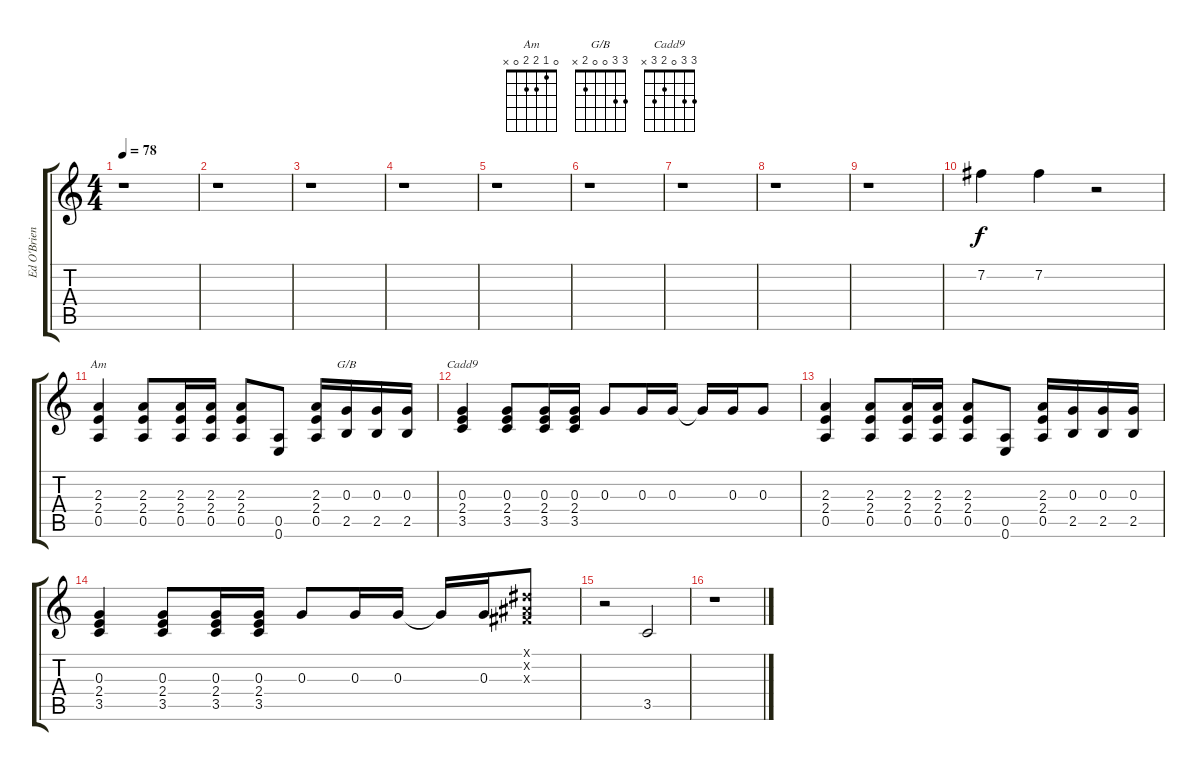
\track ("Ed O'Brien" "Ed O'Brien") {instrument distortionguitar}
\staff {score tabs}
\tuning (E4 B3 G3 D3 A2 E2) {hide}
\chord ("Am" 0 1 2 2 0 x)
\chord ("G/B" 3 3 0 0 2 x)
\chord ("Cadd9" 3 3 0 2 3 x)
\ts (4 4)
\tempo 78
\clef g2
\ks c
r.1{dy f} |
r.1 |
r.1 |
r.1 |
r.1 |
r.1 |
r.1 |
r.1 |
r.1 |
7.2.4 7.2.4 r.2 |
(2.3 2.4 0.5).4{ch "Am"} (2.3 2.4 0.5).8 (2.3 2.4 0.5).16 (2.3 2.4 0.5).16 (2.3 2.4 0.5).8 (0.5 0.6).8 (2.3 2.4 0.5).16 (0.3 2.5).16{ch "G/B"} (0.3 2.5).16 (0.3 2.5).16 |
(0.3 2.4 3.5).4{ch "Cadd9"} (0.3 2.4 3.5).8 (0.3 2.4 3.5).16 (0.3 2.4 3.5).16 0.3.8 0.3.16 0.3.16 0.3{t}.16 0.3.16 0.3.8 |
(2.3 2.4 0.5).4 (2.3 2.4 0.5).8 (2.3 2.4 0.5).16 (2.3 2.4 0.5).16 (2.3 2.4 0.5).8 (0.5 0.6).8 (2.3 2.4 0.5).16 (0.3 2.5).16 (0.3 2.5).16 (0.3 2.5).16 |
(0.3 2.4 3.5).4 (0.3 2.4 3.5).8 (0.3 2.4 3.5).16 (0.3 2.4 3.5).16 0.3.8 0.3.16 0.3.16 0.3{t}.16 0.3.16 (-1.1{x} -1.2{x} -1.3{x}).8 |
r.2 3.5.2 |
r.1
